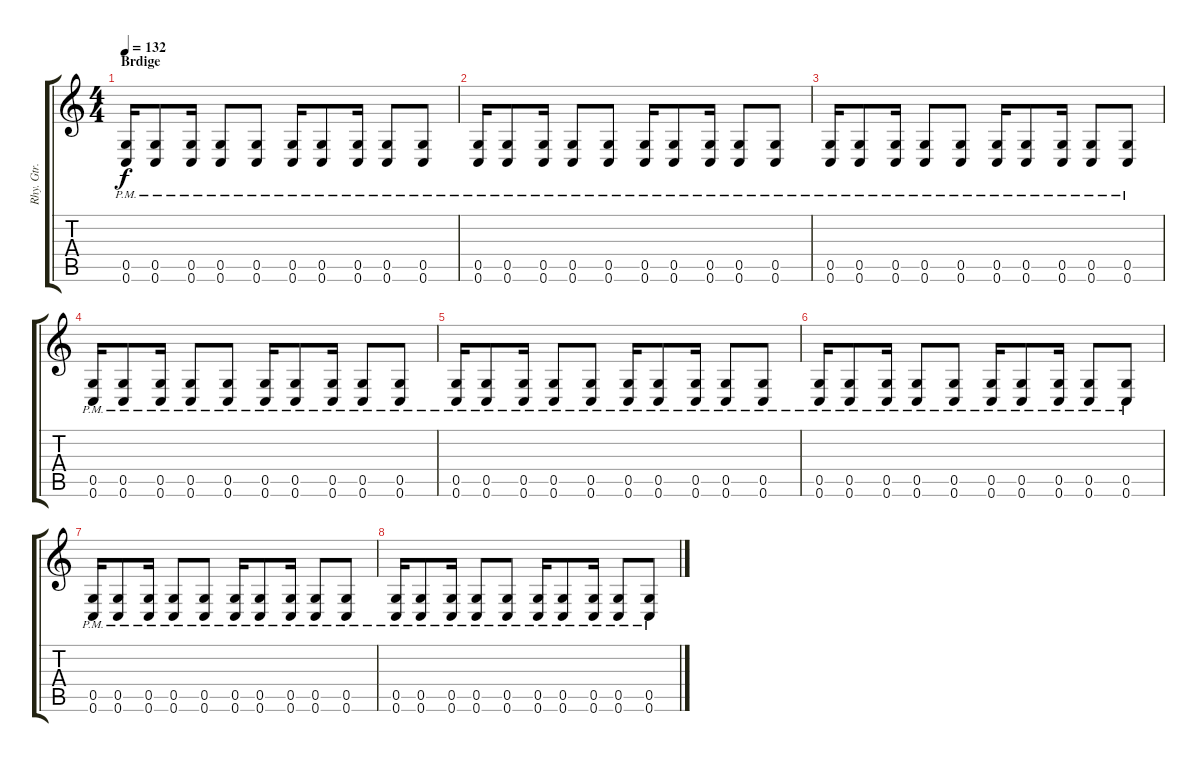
\track ("Rhy. Gtr. 1" "Rhy. Gtr. ") {instrument distortionguitar}
\staff {score tabs}
\tuning (D4 A3 F3 C3 G2 C2) {hide}
\ts (4 4)
\section ("" "Brdige")
\tempo 132
\clef g2
\ks c
(0.5{pm} 0.6{pm}).16{dy f} (0.5{pm} 0.6{pm}).8 (0.5{pm} 0.6{pm}).16 (0.5{pm} 0.6{pm}).8 (0.5{pm} 0.6{pm}).8 (0.5{pm} 0.6{pm}).16 (0.5{pm} 0.6{pm}).8 (0.5{pm} 0.6{pm}).16 (0.5{pm} 0.6{pm}).8 (0.5{pm} 0.6{pm}).8 |
(0.5{pm} 0.6{pm}).16 (0.5{pm} 0.6{pm}).8 (0.5{pm} 0.6{pm}).16 (0.5{pm} 0.6{pm}).8 (0.5{pm} 0.6{pm}).8 (0.5{pm} 0.6{pm}).16 (0.5{pm} 0.6{pm}).8 (0.5{pm} 0.6{pm}).16 (0.5{pm} 0.6{pm}).8 (0.5{pm} 0.6{pm}).8 |
(0.5{pm} 0.6{pm}).16 (0.5{pm} 0.6{pm}).8 (0.5{pm} 0.6{pm}).16 (0.5{pm} 0.6{pm}).8 (0.5{pm} 0.6{pm}).8 (0.5{pm} 0.6{pm}).16 (0.5{pm} 0.6{pm}).8 (0.5{pm} 0.6{pm}).16 (0.5{pm} 0.6{pm}).8 (0.5{pm} 0.6{pm}).8 |
(0.5{pm} 0.6{pm}).16 (0.5{pm} 0.6{pm}).8 (0.5{pm} 0.6{pm}).16 (0.5{pm} 0.6{pm}).8 (0.5{pm} 0.6{pm}).8 (0.5{pm} 0.6{pm}).16 (0.5{pm} 0.6{pm}).8 (0.5{pm} 0.6{pm}).16 (0.5{pm} 0.6{pm}).8 (0.5{pm} 0.6{pm}).8 |
(0.5{pm} 0.6{pm}).16 (0.5{pm} 0.6{pm}).8 (0.5{pm} 0.6{pm}).16 (0.5{pm} 0.6{pm}).8 (0.5{pm} 0.6{pm}).8 (0.5{pm} 0.6{pm}).16 (0.5{pm} 0.6{pm}).8 (0.5{pm} 0.6{pm}).16 (0.5{pm} 0.6{pm}).8 (0.5{pm} 0.6{pm}).8 |
(0.5{pm} 0.6{pm}).16 (0.5{pm} 0.6{pm}).8 (0.5{pm} 0.6{pm}).16 (0.5{pm} 0.6{pm}).8 (0.5{pm} 0.6{pm}).8 (0.5{pm} 0.6{pm}).16 (0.5{pm} 0.6{pm}).8 (0.5{pm} 0.6{pm}).16 (0.5{pm} 0.6{pm}).8 (0.5{pm} 0.6{pm}).8 |
(0.5{pm} 0.6{pm}).16 (0.5{pm} 0.6{pm}).8 (0.5{pm} 0.6{pm}).16 (0.5{pm} 0.6{pm}).8 (0.5{pm} 0.6{pm}).8 (0.5{pm} 0.6{pm}).16 (0.5{pm} 0.6{pm}).8 (0.5{pm} 0.6{pm}).16 (0.5{pm} 0.6{pm}).8 (0.5{pm} 0.6{pm}).8 |
(0.5{pm} 0.6{pm}).16 (0.5{pm} 0.6{pm}).8 (0.5{pm} 0.6{pm}).16 (0.5{pm} 0.6{pm}).8 (0.5{pm} 0.6{pm}).8 (0.5{pm} 0.6{pm}).16 (0.5{pm} 0.6{pm}).8 (0.5{pm} 0.6{pm}).16 (0.5{pm} 0.6{pm}).8 (0.5{pm} 0.6{pm}).8
